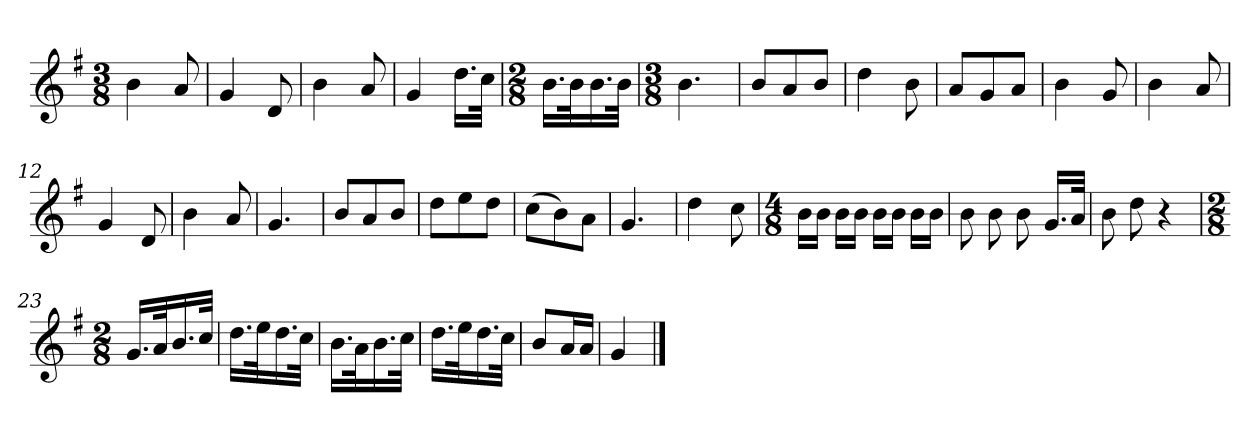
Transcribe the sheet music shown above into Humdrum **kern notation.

**kern
*part1
*staff1
*k[f#]
*M3/8
*MM120
=1
4b
8a
=2
4g
8d
=3
4b
8a
=4
4g
16.ddLL
32ccJJk
=5
*M2/8
16.bLL
32bK
16.b
32bJJk
=6
*M3/8
4.b
=7
8bL
8a
8bJ
=8
4dd
8b
=9
8aL
8g
8aJ
=10
4b
8g
=11
4b
8a
=12
4g
8d
=13
4b
8a
=14
4.g
=15
8bL
8a
8bJ
=16
8ddL
8ee
8ddJ
=17
(8ccL
8b)
8aJ
=18
4.g
=19
4dd
8cc
=20
*M4/8
16bLL
16bJJ
16bLL
16bJJ
16bLL
16bJJ
16bLL
16bJJ
=21
8b
8b
8b
16.gLL
32aJJk
=22
8b
8dd
4r
=23
*M2/8
16.gLL
32aK
16.b
32ccJJk
=24
16.ddLL
32eeK
16.dd
32ccJJk
=25
16.bLL
32aK
16.b
32ccJJk
=26
16.ddLL
32eeK
16.dd
32ccJJk
=27
8bL
16aL
16aJJ
=28
4g
==
*-
